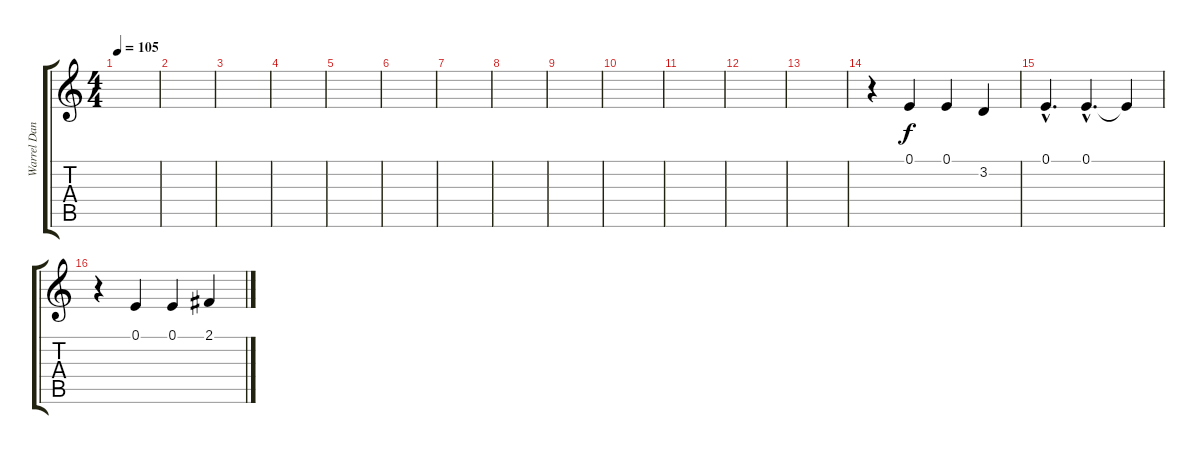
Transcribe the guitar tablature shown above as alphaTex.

\track ("Warrel Dane" "Warrel Dan") {instrument lead6voice}
\staff {score tabs}
\tuning (E4 B3 G3 D3 A2 E2) {hide}
\ts (4 4)
\tempo 105
\clef g2
\ks c
|
|
|
|
|
|
|
|
|
|
|
|
|
r.4 0.1.4 0.1.4 3.2.4 |
0.1{hac}.4{d} 0.1{hac}.4{d} 0.1{t}.4 |
r.4 0.1.4 0.1.4 2.1.4
